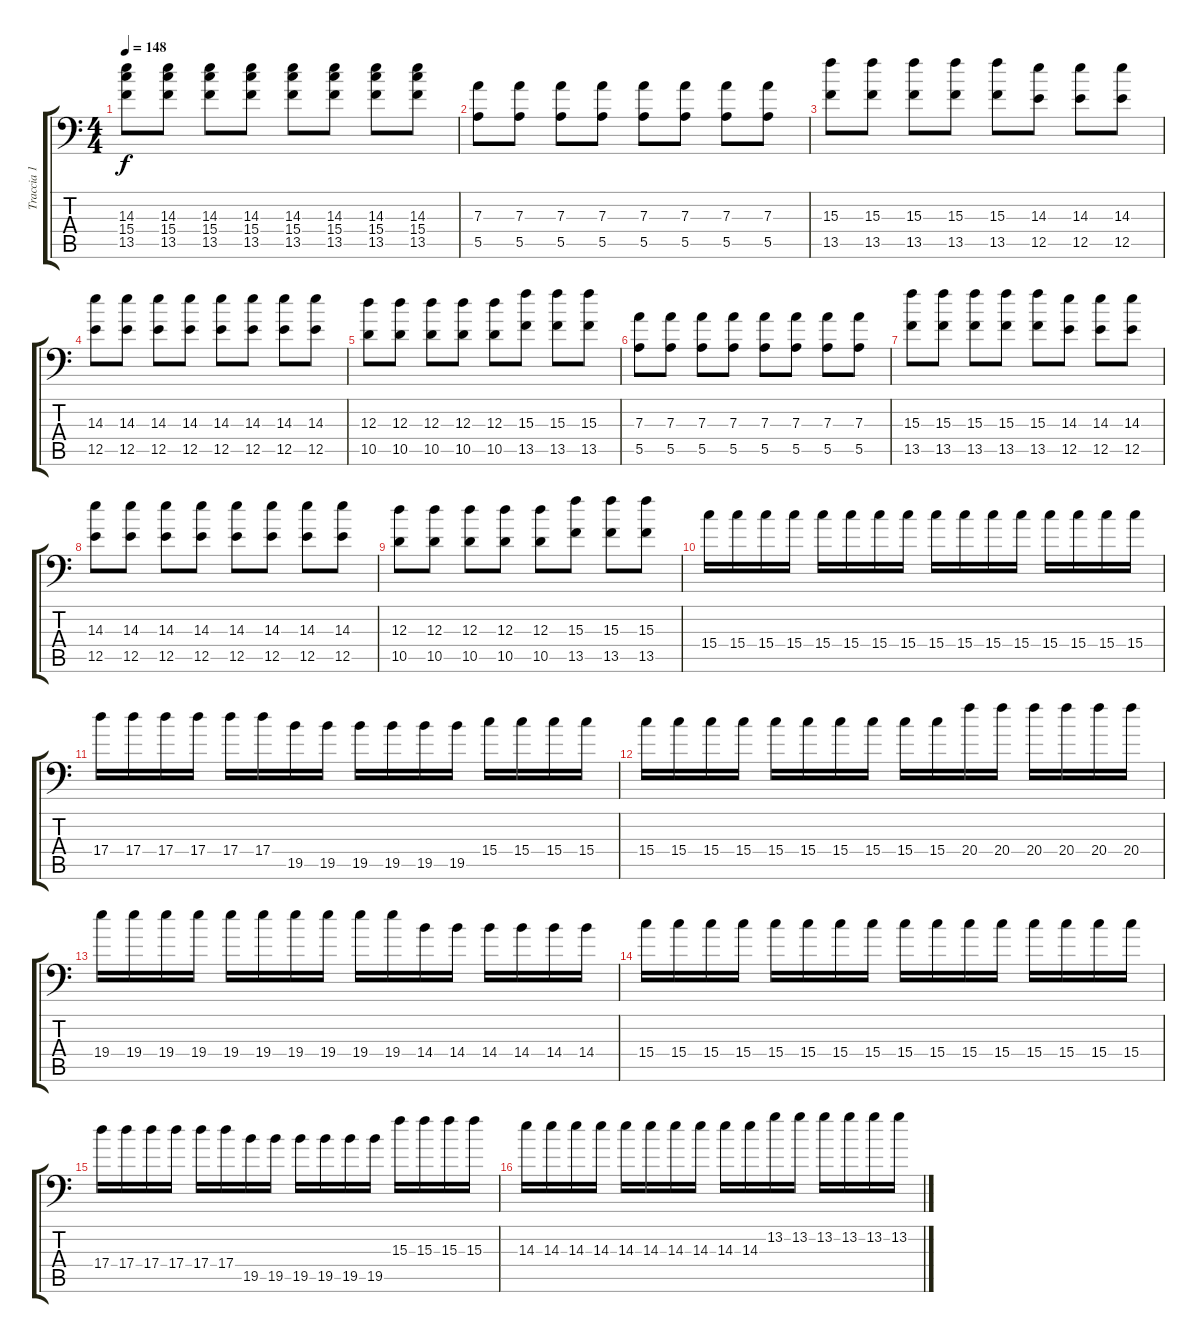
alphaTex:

\track ("Traccia 1" "Traccia 1") {instrument distortionguitar}
\staff {score tabs}
\tuning (B3 Gb3 D3 A2 E2 A1) {hide}
\ts (4 4)
\tempo 148
\clef f4
\ks c
(14.3 15.4 13.5).8{dy f} (14.3 15.4 13.5).8 (14.3 15.4 13.5).8 (14.3 15.4 13.5).8 (14.3 15.4 13.5).8 (14.3 15.4 13.5).8 (14.3 15.4 13.5).8 (14.3 15.4 13.5).8 |
(7.3 5.5).8 (7.3 5.5).8 (7.3 5.5).8 (7.3 5.5).8 (7.3 5.5).8 (7.3 5.5).8 (7.3 5.5).8 (7.3 5.5).8 |
(15.3 13.5).8 (15.3 13.5).8 (15.3 13.5).8 (15.3 13.5).8 (15.3 13.5).8 (14.3 12.5).8 (14.3 12.5).8 (14.3 12.5).8 |
(14.3 12.5).8 (14.3 12.5).8 (14.3 12.5).8 (14.3 12.5).8 (14.3 12.5).8 (14.3 12.5).8 (14.3 12.5).8 (14.3 12.5).8 |
(12.3 10.5).8 (12.3 10.5).8 (12.3 10.5).8 (12.3 10.5).8 (12.3 10.5).8 (15.3 13.5).8 (15.3 13.5).8 (15.3 13.5).8 |
(7.3 5.5).8 (7.3 5.5).8 (7.3 5.5).8 (7.3 5.5).8 (7.3 5.5).8 (7.3 5.5).8 (7.3 5.5).8 (7.3 5.5).8 |
(15.3 13.5).8 (15.3 13.5).8 (15.3 13.5).8 (15.3 13.5).8 (15.3 13.5).8 (14.3 12.5).8 (14.3 12.5).8 (14.3 12.5).8 |
(14.3 12.5).8 (14.3 12.5).8 (14.3 12.5).8 (14.3 12.5).8 (14.3 12.5).8 (14.3 12.5).8 (14.3 12.5).8 (14.3 12.5).8 |
(12.3 10.5).8 (12.3 10.5).8 (12.3 10.5).8 (12.3 10.5).8 (12.3 10.5).8 (15.3 13.5).8 (15.3 13.5).8 (15.3 13.5).8 |
15.4.16 15.4.16 15.4.16 15.4.16 15.4.16 15.4.16 15.4.16 15.4.16 15.4.16 15.4.16 15.4.16 15.4.16 15.4.16 15.4.16 15.4.16 15.4.16 |
17.4.16 17.4.16 17.4.16 17.4.16 17.4.16 17.4.16 19.5.16 19.5.16 19.5.16 19.5.16 19.5.16 19.5.16 15.4.16 15.4.16 15.4.16 15.4.16 |
15.4.16 15.4.16 15.4.16 15.4.16 15.4.16 15.4.16 15.4.16 15.4.16 15.4.16 15.4.16 20.4.16 20.4.16 20.4.16 20.4.16 20.4.16 20.4.16 |
19.4.16 19.4.16 19.4.16 19.4.16 19.4.16 19.4.16 19.4.16 19.4.16 19.4.16 19.4.16 14.4.16 14.4.16 14.4.16 14.4.16 14.4.16 14.4.16 |
15.4.16 15.4.16 15.4.16 15.4.16 15.4.16 15.4.16 15.4.16 15.4.16 15.4.16 15.4.16 15.4.16 15.4.16 15.4.16 15.4.16 15.4.16 15.4.16 |
17.4.16 17.4.16 17.4.16 17.4.16 17.4.16 17.4.16 19.5.16 19.5.16 19.5.16 19.5.16 19.5.16 19.5.16 15.3.16 15.3.16 15.3.16 15.3.16 |
14.3.16 14.3.16 14.3.16 14.3.16 14.3.16 14.3.16 14.3.16 14.3.16 14.3.16 14.3.16 13.2.16 13.2.16 13.2.16 13.2.16 13.2.16 13.2.16
